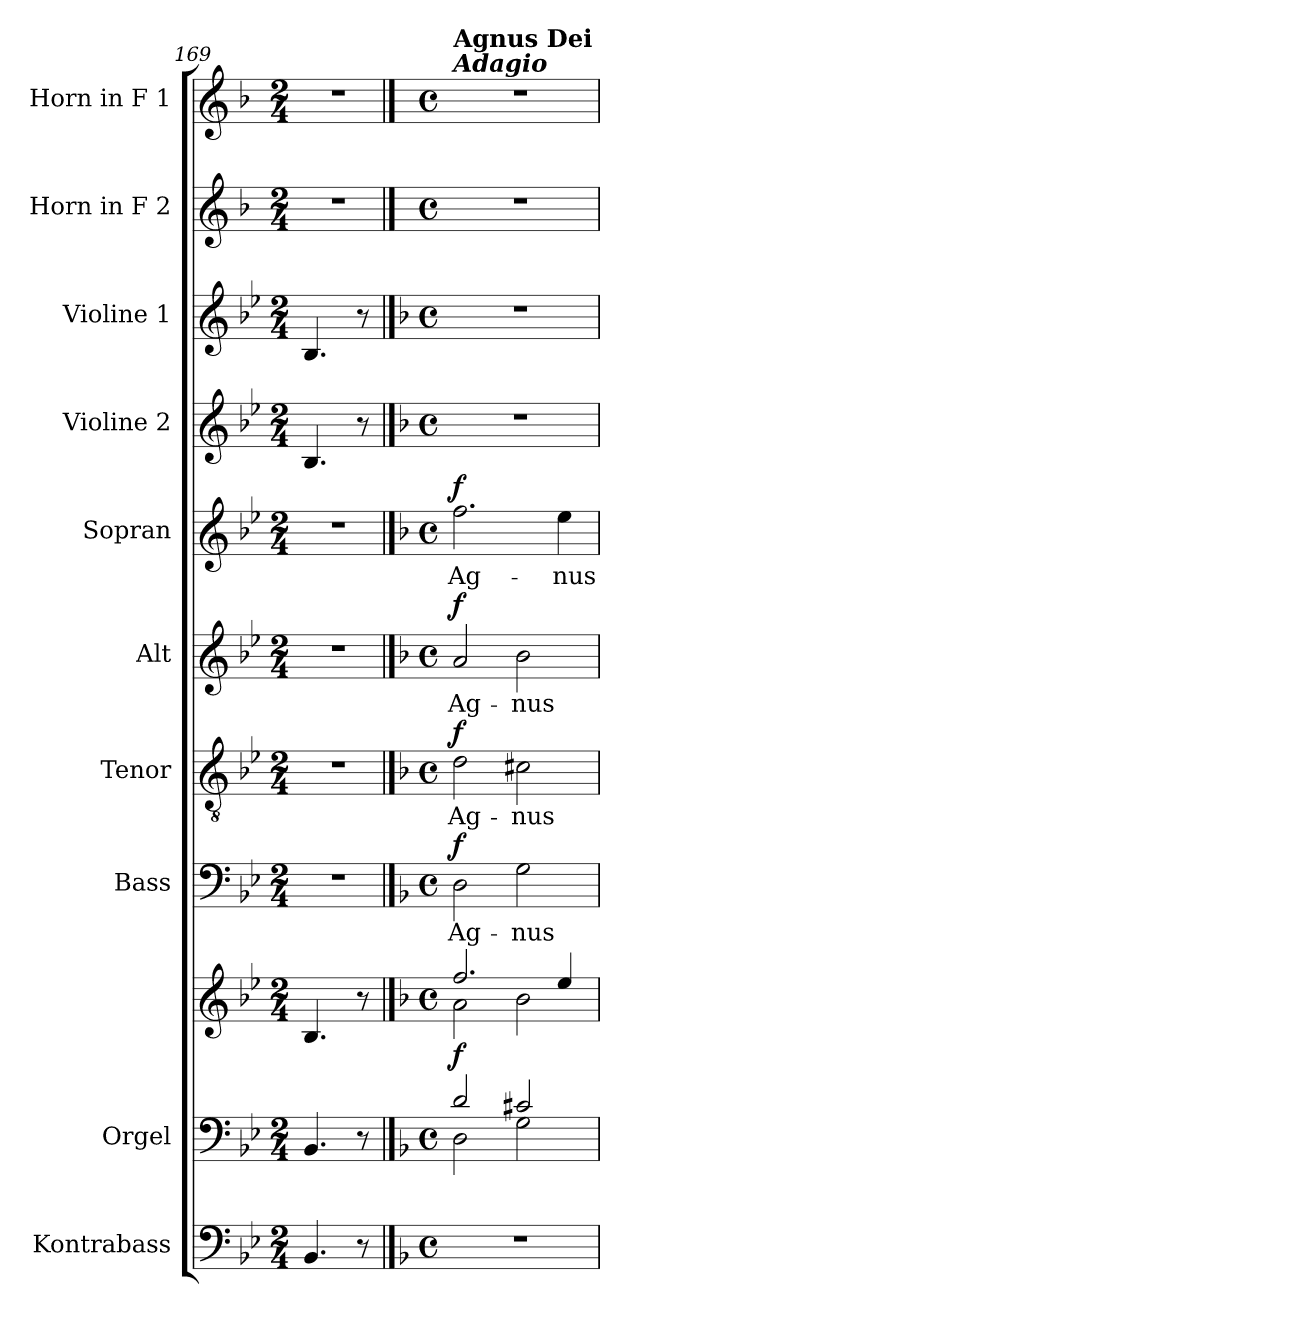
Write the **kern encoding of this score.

**kern	**kern	**kern	**dynam	**kern	**text	**dynam	**kern	**text	**dynam	**kern	**text	**dynam	**kern	**text	**dynam	**kern	**kern	**kern	**kern
*part10	*part9	*part9	*part9	*part8	*part8	*part8	*part7	*part7	*part7	*part6	*part6	*part6	*part5	*part5	*part5	*part4	*part3	*part2	*part1
*staff11	*staff10	*staff9	*staff9/10	*staff8	*staff8	*staff8	*staff7	*staff7	*staff7	*staff6	*staff6	*staff6	*staff5	*staff5	*staff5	*staff4	*staff3	*staff2	*staff1
*I"Kontrabass	*I"Orgel	*	*	*I"Bass	*	*	*I"Tenor	*	*	*I"Alt	*	*	*I"Sopran	*	*	*I"Violine 2	*I"Violine 1	*I"Horn in F 2	*I"Horn in F 1
*I'Kb.	*	*	*	*I'B.	*	*	*I'T.	*	*	*I'A.	*	*	*I'S.	*	*	*I'Vl. 2	*I'Vl. 1	*	*
*clefF4	*clefF4	*clefG2	*	*clefF4	*	*	*clefGv2	*	*	*clefG2	*	*	*clefG2	*	*	*clefG2	*clefG2	*clefG2	*clefG2
*ITrd7c12	*	*	*	*	*	*	*	*	*	*	*	*	*	*	*	*	*	*ITrd4c7	*ITrd4c7
*k[b-e-]	*k[b-e-]	*k[b-e-]	*	*k[b-e-]	*	*	*k[b-e-]	*	*	*k[b-e-]	*	*	*k[b-e-]	*	*	*k[b-e-]	*k[b-e-]	*k[b-e-]	*k[b-e-]
*B-:	*B-:	*B-:	*	*B-:	*	*	*B-:	*	*	*B-:	*	*	*B-:	*	*	*B-:	*B-:	*B-:	*B-:
*M2/4	*M2/4	*M2/4	*	*M2/4	*	*	*M2/4	*	*	*M2/4	*	*	*M2/4	*	*	*M2/4	*M2/4	*M2/4	*M2/4
=169	=169	=169	=169	=169	=169	=169	=169	=169	=169	=169	=169	=169	=169	=169	=169	=169	=169	=169	=169
4.BBB-/	4.BB-/	4.B-/	.	2r	.	.	2r	.	.	2r	.	.	2r	.	.	4.B-/	4.B-/	2r	2r
8r	8r	8r	.	.	.	.	.	.	.	.	.	.	.	.	.	8r	8r	.	.
!!LO:PB:g=z
==170	==170	==170	==170	==170	==170	==170	==170	==170	==170	==170	==170	==170	==170	==170	==170	==170	==170	==170	==170
*k[b-]	*k[b-]	*k[b-]	*	*k[b-]	*	*	*k[b-]	*	*	*k[b-]	*	*	*k[b-]	*	*	*k[b-]	*k[b-]	*k[b-]	*k[b-]
*F:	*F:	*F:	*	*F:	*	*	*F:	*	*	*F:	*	*	*F:	*	*	*F:	*F:	*F:	*F:
*M4/4	*M4/4	*M4/4	*	*M4/4	*	*	*M4/4	*	*	*M4/4	*	*	*M4/4	*	*	*M4/4	*M4/4	*M4/4	*M4/4
*met(c)	*met(c)	*met(c)	*	*met(c)	*	*	*met(c)	*	*	*met(c)	*	*	*met(c)	*	*	*met(c)	*met(c)	*met(c)	*met(c)
*	*^	*^	*	*	*	*	*	*	*	*	*	*	*	*	*	*	*	*	*
!	!	!	!	!	!	!	!	!	!	!	!	!	!	!	!	!	!	!	!	!	!LO:TX:a:Bi:t=Adagio
!	!	!	!	!	!	!	!	!	!	!	!	!	!	!	!	!	!	!	!	!	!LO:TX:a:B:t=Agnus Dei
!	!	!	!	!	!LO:DY:b	!	!LO:LY:b	!LO:DY:a	!	!LO:LY:b	!LO:DY:a	!	!LO:LY:b	!LO:DY:a	!	!LO:LY:b	!LO:DY:a	!	!	!	!
1r	2d!/	2D!\	2.ff!/	2a!\	f	2D\	Ag-	f	2d\	Ag-	f	2a/	Ag-	f	2.ff\	Ag-	f	1r	1r	1r	1r
!	!	!	!	!	!	!	!LO:LY:b	!	!	!LO:LY:b	!	!	!LO:LY:b	!	!	!	!	!	!	!	!
.	2c#X!/	2G!\	.	2b-!\	.	2G\	-nus	.	2c#X\	-nus	.	2b-\	-nus	.	.	.	.	.	.	.	.
!	!	!	!	!	!	!	!	!	!	!	!	!	!	!	!	!LO:LY:b	!	!	!	!	!
.	.	.	4ee!/	.	.	.	.	.	.	.	.	.	.	.	4ee\	-nus	.	.	.	.	.
*	*v	*v	*	*	*	*	*	*	*	*	*	*	*	*	*	*	*	*	*	*	*
*	*	*v	*v	*	*	*	*	*	*	*	*	*	*	*	*	*	*	*	*	*
=	=	=	=	=	=	=	=	=	=	=	=	=	=	=	=	=	=	=	=
*-	*-	*-	*-	*-	*-	*-	*-	*-	*-	*-	*-	*-	*-	*-	*-	*-	*-	*-	*-
